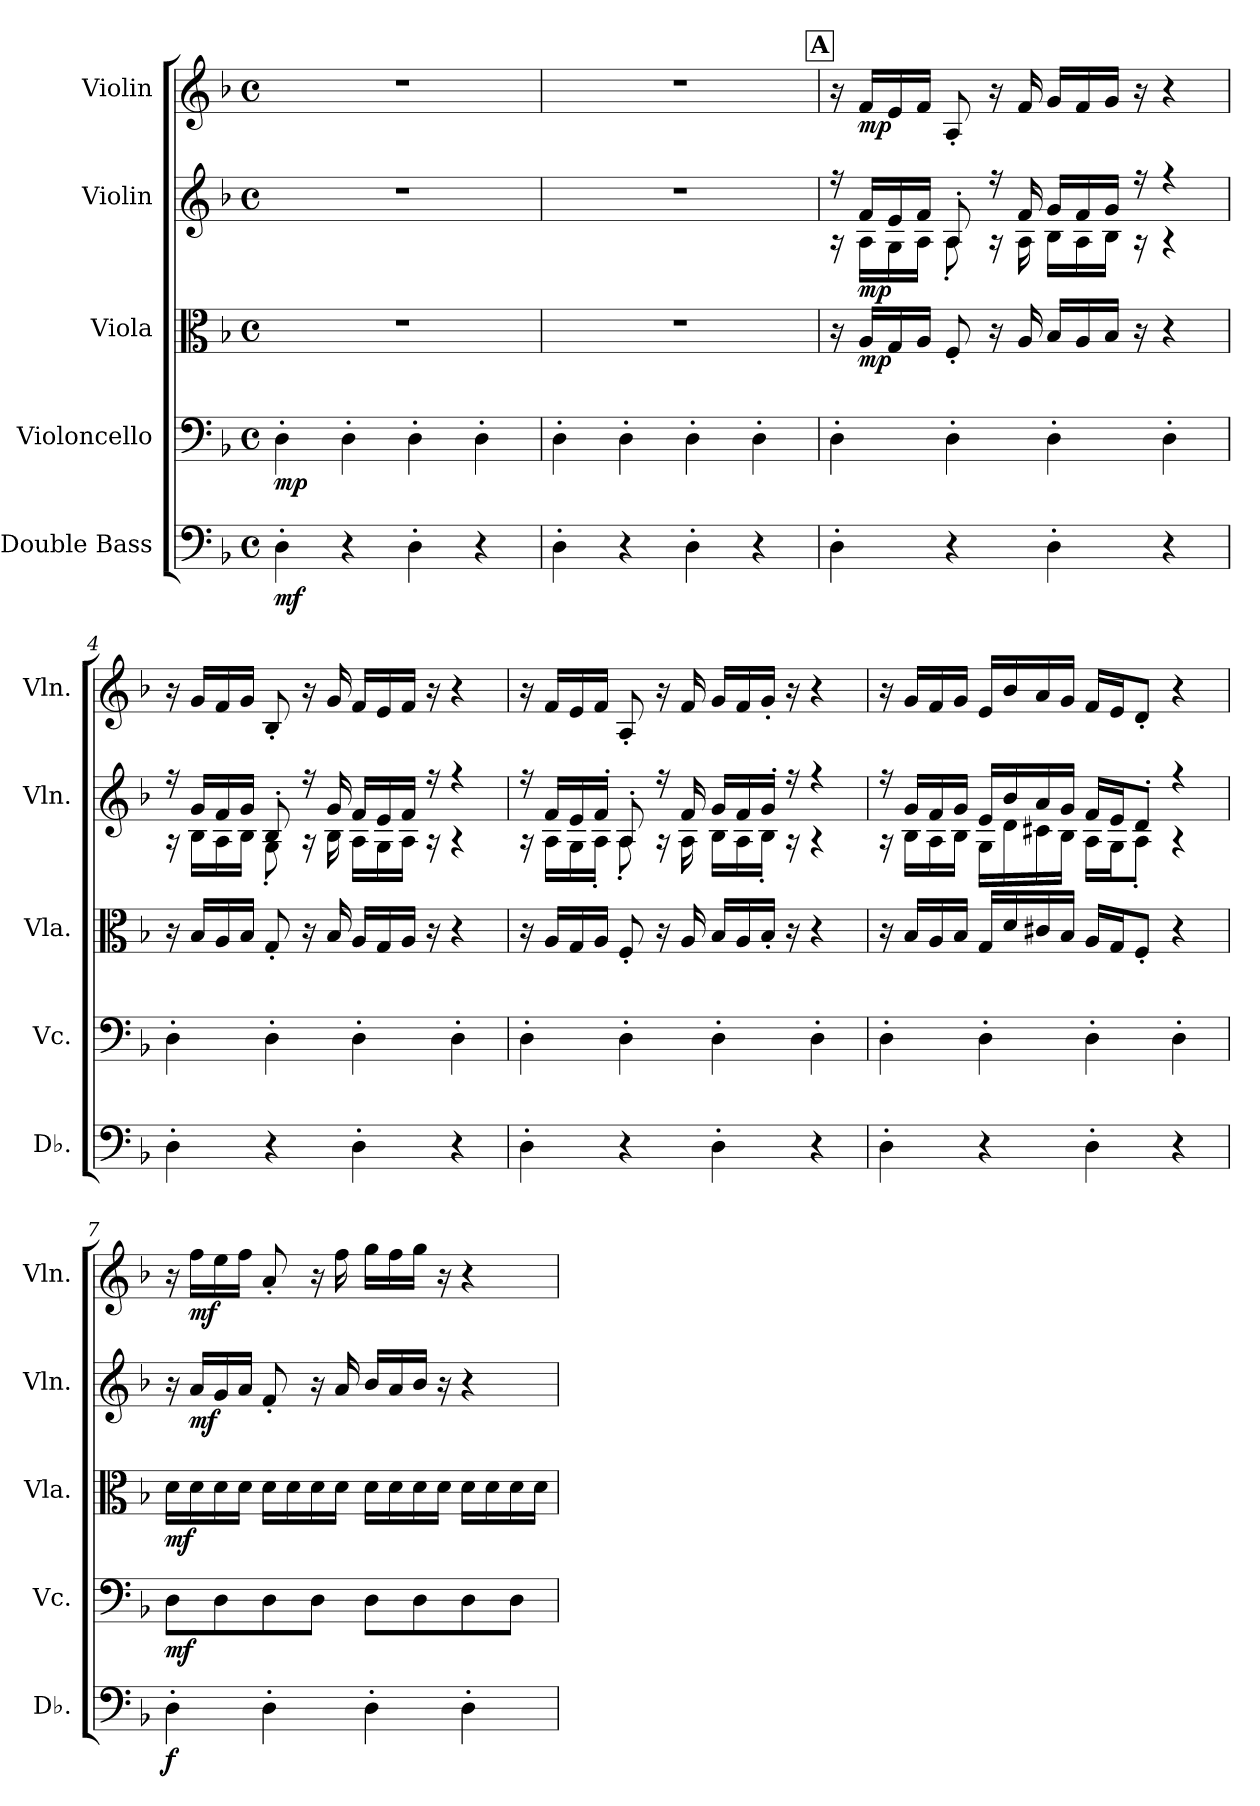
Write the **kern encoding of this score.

**kern	**dynam	**kern	**dynam	**kern	**dynam	**kern	**dynam	**kern	**dynam
*part5	*part5	*part4	*part4	*part3	*part3	*part2	*part2	*part1	*part1
*staff5	*staff5	*staff4	*staff4	*staff3	*staff3	*staff2	*staff2	*staff1	*staff1
*I"Double Bass	*	*I"Violoncello	*	*I"Viola	*	*I"Violin	*	*I"Violin	*
*I'Db.	*	*I'Vc.	*	*I'Vla.	*	*I'Vln.	*	*I'Vln.	*
*clefF4	*	*clefF4	*	*clefC3	*	*clefG2	*	*clefG2	*
*ITrd7c12	*	*	*	*	*	*	*	*	*
*k[b-]	*	*k[b-]	*	*k[b-]	*	*k[b-]	*	*k[b-]	*
*M4/4	*	*M4/4	*	*M4/4	*	*M4/4	*	*M4/4	*
*met(c)	*	*met(c)	*	*met(c)	*	*met(c)	*	*met(c)	*
*MM90	*	*MM90	*	*MM90	*	*MM90	*	*MM90	*
=1	=1	=1	=1	=1	=1	=1	=1	=1	=1
!	!LO:DY:b	!	!LO:DY:b	!	!	!	!	!	!
4DD'\	mf	4D'\	mp	1r	.	1r	.	1r	.
4r	.	4D'\	.	.	.	.	.	.	.
4DD'\	.	4D'\	.	.	.	.	.	.	.
4r	.	4D'\	.	.	.	.	.	.	.
=2	=2	=2	=2	=2	=2	=2	=2	=2	=2
4DD'\	.	4D'\	.	1r	.	1r	.	1r	.
4r	.	4D'\	.	.	.	.	.	.	.
4DD'\	.	4D'\	.	.	.	.	.	.	.
4r	.	4D'\	.	.	.	.	.	.	.
!!LO:REH:place=s1:a:B:fs=14:t=A
=3	=3	=3	=3	=3	=3	=3	=3	=3	=3
*	*	*	*	*	*	*^	*	*	*
4DD'\	.	4D'\	.	16r	.	16r	16r	.	16r	.
!	!	!	!	!	!LO:DY:b	!	!	!LO:DY:b	!	!LO:DY:b
.	.	.	.	16A/LL	mp	16f/LL	16A\LL	mp	16f/LL	mp
.	.	.	.	16G/	.	16e/	16G\	.	16e/	.
.	.	.	.	16A/JJ	.	16f/JJ	16A\JJ	.	16f/JJ	.
4r	.	4D'\	.	8F'/	.	8A'/	8A'\	.	8A'/	.
.	.	.	.	16r	.	16r	16r	.	16r	.
.	.	.	.	16A/	.	16f/	16A\	.	16f/	.
4DD'\	.	4D'\	.	16B-/LL	.	16g/LL	16B-\LL	.	16g/LL	.
.	.	.	.	16A/	.	16f/	16A\	.	16f/	.
.	.	.	.	16B-/JJ	.	16g/JJ	16B-\JJ	.	16g/JJ	.
.	.	.	.	16r	.	16r	16r	.	16r	.
4r	.	4D'\	.	4r	.	4r	4r	.	4r	.
!!LO:LB:g=z
=4	=4	=4	=4	=4	=4	=4	=4	=4	=4	=4
4DD'\	.	4D'\	.	16r	.	16r	16r	.	16r	.
.	.	.	.	16B-/LL	.	16g/LL	16B-\LL	.	16g/LL	.
.	.	.	.	16A/	.	16f/	16A\	.	16f/	.
.	.	.	.	16B-/JJ	.	16g/JJ	16B-\JJ	.	16g/JJ	.
4r	.	4D'\	.	8G'/	.	8B-'/	8G'\	.	8B-'/	.
.	.	.	.	16r	.	16r	16r	.	16r	.
.	.	.	.	16B-/	.	16g/	16B-\	.	16g/	.
4DD'\	.	4D'\	.	16A/LL	.	16f/LL	16A\LL	.	16f/LL	.
.	.	.	.	16G/	.	16e/	16G\	.	16e/	.
.	.	.	.	16A/JJ	.	16f/JJ	16A\JJ	.	16f/JJ	.
.	.	.	.	16r	.	16r	16r	.	16r	.
4r	.	4D'\	.	4r	.	4r	4r	.	4r	.
=5	=5	=5	=5	=5	=5	=5	=5	=5	=5	=5
4DD'\	.	4D'\	.	16r	.	16r	16r	.	16r	.
.	.	.	.	16A/LL	.	16f/LL	16A\LL	.	16f/LL	.
.	.	.	.	16G/	.	16e/	16G\	.	16e/	.
.	.	.	.	16A/JJ	.	16f'/JJ	16A'\JJ	.	16f/JJ	.
4r	.	4D'\	.	8F'/	.	8A'/	8A'\	.	8A'/	.
.	.	.	.	16r	.	16r	16r	.	16r	.
.	.	.	.	16A/	.	16f/	16A\	.	16f/	.
4DD'\	.	4D'\	.	16B-/LL	.	16g/LL	16B-\LL	.	16g/LL	.
.	.	.	.	16A/	.	16f/	16A\	.	16f/	.
.	.	.	.	16B-'/JJ	.	16g'/JJ	16B-'\JJ	.	16g'/JJ	.
.	.	.	.	16r	.	16r	16r	.	16r	.
4r	.	4D'\	.	4r	.	4r	4r	.	4r	.
!!LO:PB:g=z
=6	=6	=6	=6	=6	=6	=6	=6	=6	=6	=6
4DD'\	.	4D'\	.	16r	.	16r	16r	.	16r	.
.	.	.	.	16B-/LL	.	16g/LL	16B-\LL	.	16g/LL	.
.	.	.	.	16A/	.	16f/	16A\	.	16f/	.
.	.	.	.	16B-/JJ	.	16g/JJ	16B-\JJ	.	16g/JJ	.
4r	.	4D'\	.	16G/LL	.	16e/LL	16G\LL	.	16e/LL	.
.	.	.	.	16d/	.	16b-/	16d\	.	16b-/	.
.	.	.	.	16c#X/	.	16a/	16c#X\	.	16a/	.
.	.	.	.	16B-/JJ	.	16g/JJ	16B-\JJ	.	16g/JJ	.
4DD'\	.	4D'\	.	16A/LL	.	16f/LL	16A\LL	.	16f/LL	.
.	.	.	.	16G/J	.	16e/J	16G\J	.	16e/J	.
.	.	.	.	8F'/J	.	8d'/J	8A'\J	.	8d'/J	.
4r	.	4D'\	.	4r	.	4r	4r	.	4r	.
=7	=7	=7	=7	=7	=7	=7	=7	=7	=7	=7
!	!LO:DY:b	!	!LO:DY:b	!	!LO:DY:b	!	!	!	!	!
*	*	*	*	*	*	*v	*v	*	*	*
4DD'\	f	8D\L	mf	16d\LL	mf	16r	.	16r	.
!	!	!	!	!	!	!	!LO:DY:b	!	!LO:DY:b
.	.	.	.	16d\	.	16a/LL	mf	16ff\LL	mf
.	.	8D\	.	16d\	.	16g/	.	16ee\	.
.	.	.	.	16d\JJ	.	16a/JJ	.	16ff\JJ	.
4DD'\	.	8D\	.	16d\LL	.	8f'/	.	8a'/	.
.	.	.	.	16d\	.	.	.	.	.
.	.	8D\J	.	16d\	.	16r	.	16r	.
.	.	.	.	16d\JJ	.	16a/	.	16ff\	.
4DD'\	.	8D\L	.	16d\LL	.	16b-/LL	.	16gg\LL	.
.	.	.	.	16d\	.	16a/	.	16ff\	.
.	.	8D\	.	16d\	.	16b-/JJ	.	16gg\JJ	.
.	.	.	.	16d\JJ	.	16r	.	16r	.
4DD'\	.	8D\	.	16d\LL	.	4r	.	4r	.
.	.	.	.	16d\	.	.	.	.	.
.	.	8D\J	.	16d\	.	.	.	.	.
.	.	.	.	16d\JJ	.	.	.	.	.
=	=	=	=	=	=	=	=	=	=
*-	*-	*-	*-	*-	*-	*-	*-	*-	*-
